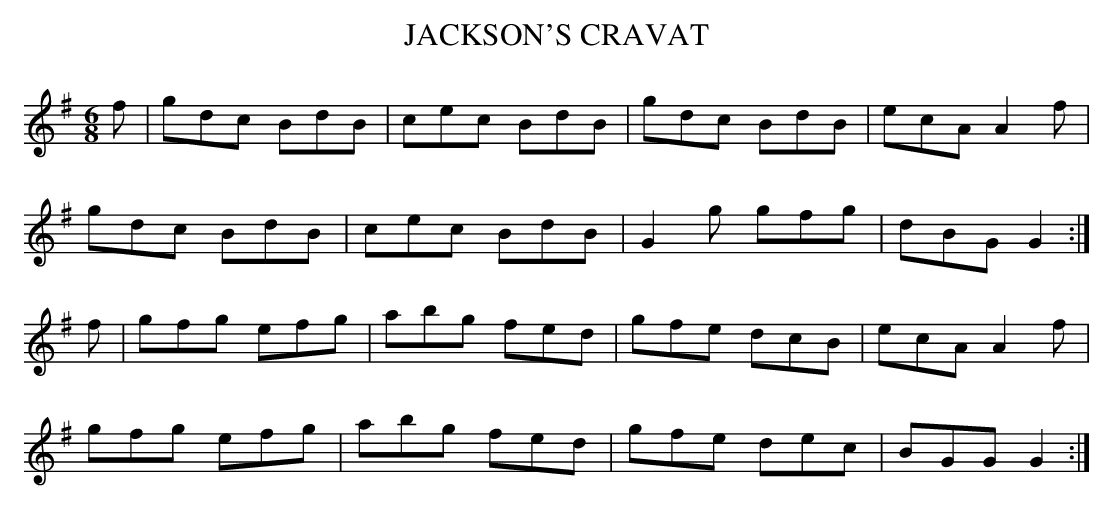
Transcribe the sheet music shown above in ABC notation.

X:1
T:JACKSON'S CRAVAT
M:6/8
L:1/8
K:G
f|gdc BdB|cec BdB|gdc BdB|ecA A2f|
gdc BdB|cec BdB|G2g gfg|dBG G2 :|
f|gfg efg|abg fed|gfe dcB|ecA A2f|
gfg efg|abg fed|gfe dec|BGG G2 :|
